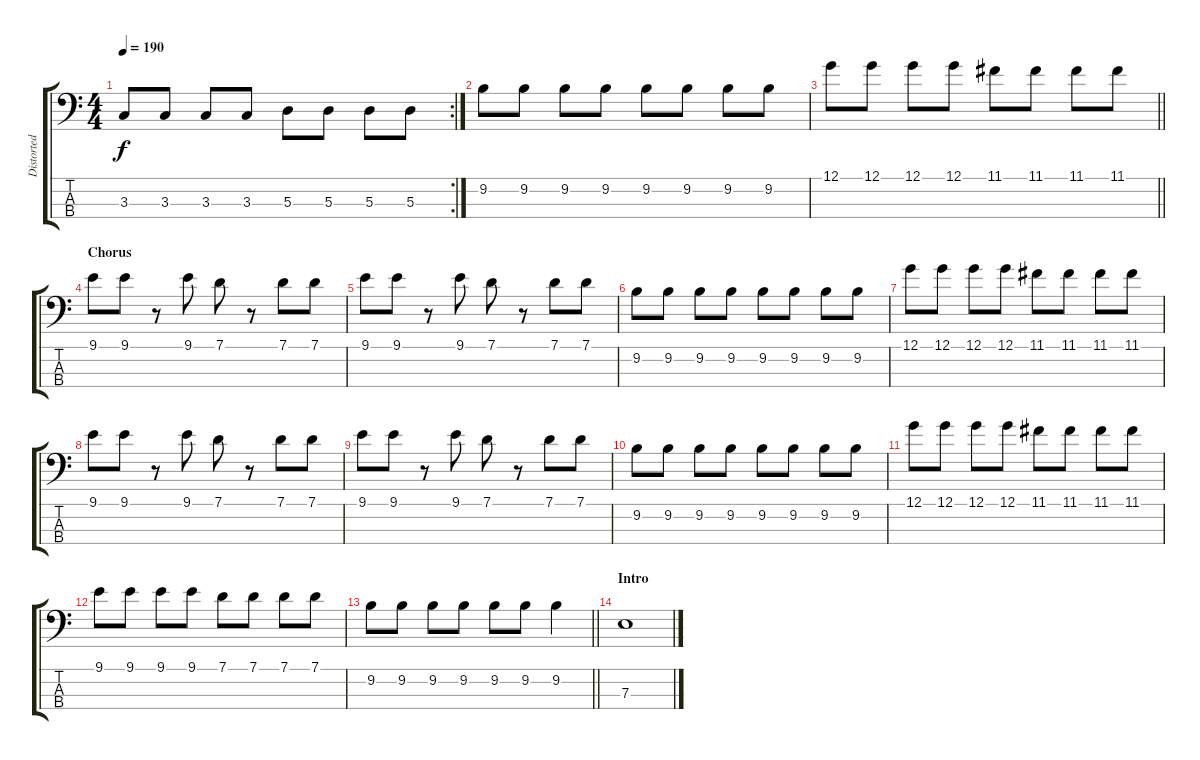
\track ("Distorted Bass" "Distorted ") {instrument electricbasspick}
\staff {score tabs}
\tuning (G2 D2 A1 E1) {hide}
\rc 2
\ts (4 4)
\tempo 190
\clef f4
\ks c
3.3.8{dy f} 3.3.8 3.3.8 3.3.8 5.3.8 5.3.8 5.3.8 5.3.8 |
9.2.8 9.2.8 9.2.8 9.2.8 9.2.8 9.2.8 9.2.8 9.2.8 |
\barLineRight lightlight
12.1.8 12.1.8 12.1.8 12.1.8 11.1.8 11.1.8 11.1.8 11.1.8 |
\section ("" "Chorus")
9.1.8 9.1.8 r.8 9.1.8 7.1.8 r.8 7.1.8 7.1.8 |
9.1.8 9.1.8 r.8 9.1.8 7.1.8 r.8 7.1.8 7.1.8 |
9.2.8 9.2.8 9.2.8 9.2.8 9.2.8 9.2.8 9.2.8 9.2.8 |
12.1.8 12.1.8 12.1.8 12.1.8 11.1.8 11.1.8 11.1.8 11.1.8 |
9.1.8 9.1.8 r.8 9.1.8 7.1.8 r.8 7.1.8 7.1.8 |
9.1.8 9.1.8 r.8 9.1.8 7.1.8 r.8 7.1.8 7.1.8 |
9.2.8 9.2.8 9.2.8 9.2.8 9.2.8 9.2.8 9.2.8 9.2.8 |
12.1.8 12.1.8 12.1.8 12.1.8 11.1.8 11.1.8 11.1.8 11.1.8 |
9.1.8 9.1.8 9.1.8 9.1.8 7.1.8 7.1.8 7.1.8 7.1.8 |
\barLineRight lightlight
9.2.8 9.2.8 9.2.8 9.2.8 9.2.8 9.2.8 9.2.4 |
\section ("" "Intro")
7.3.1
